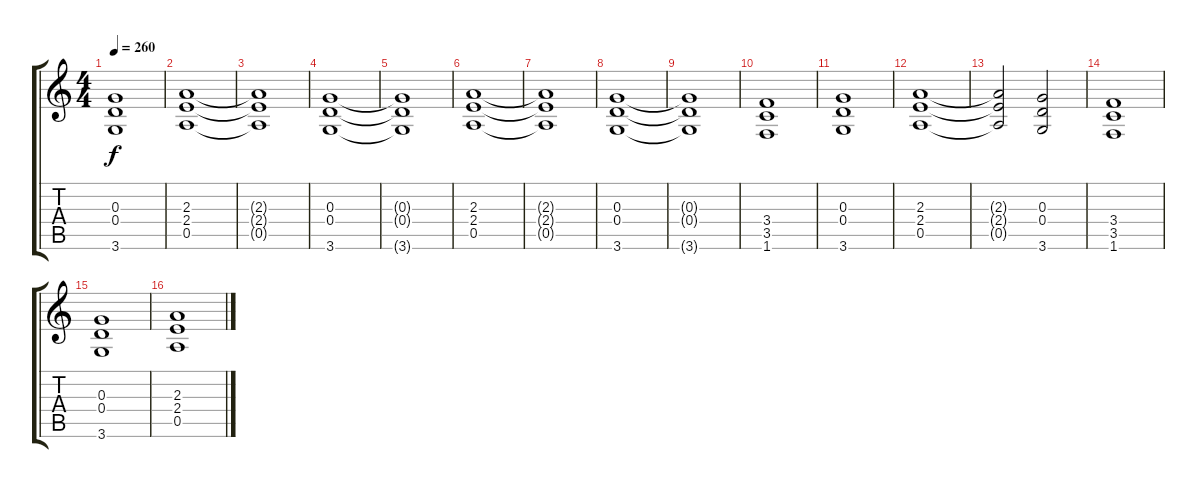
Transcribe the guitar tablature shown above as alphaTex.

\track "" {instrument overdrivenguitar}
\staff {score tabs}
\tuning (E4 B3 G3 D3 A2 E2) {hide}
\ts (4 4)
\tempo 260
\clef g2
\ks c
(0.3{t} 0.4{t} 3.6{t}).1{dy f} |
(2.3 2.4 0.5).1 |
(2.3{t} 2.4{t} 0.5{t}).1 |
(0.3 0.4 3.6).1 |
(0.3{t} 0.4{t} 3.6{t}).1 |
(2.3 2.4 0.5).1 |
(2.3{t} 2.4{t} 0.5{t}).1 |
(0.3 0.4 3.6).1 |
(0.3{t} 0.4{t} 3.6{t}).1 |
(3.4 3.5 1.6).1 |
(0.3 0.4 3.6).1 |
(2.3 2.4 0.5).1 |
(2.3{t} 2.4{t} 0.5{t}).2 (0.3 0.4 3.6).2 |
(3.4 3.5 1.6).1 |
(0.3 0.4 3.6).1 |
(2.3 2.4 0.5).1
